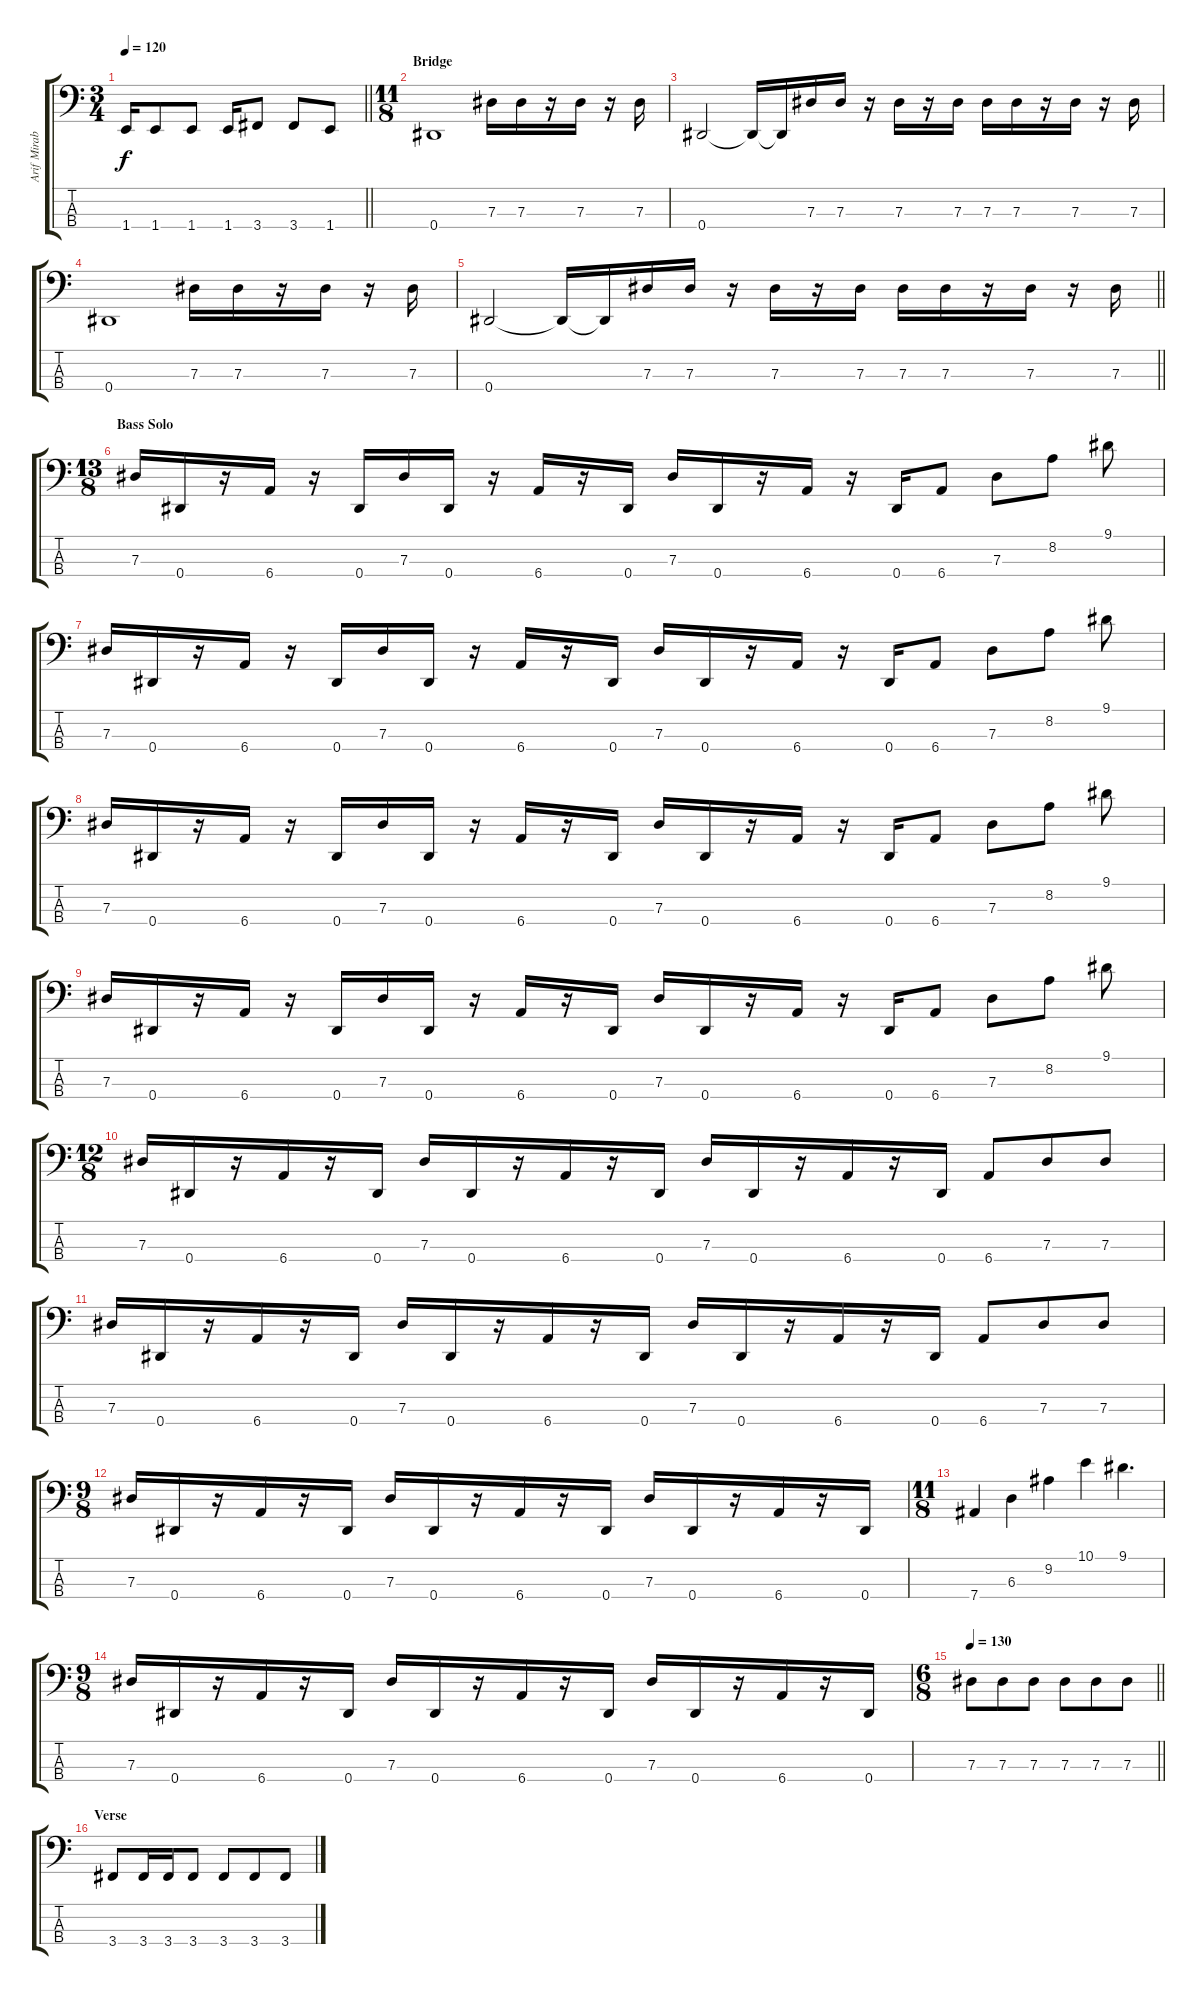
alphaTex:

\track ("Arif Mirabdolbaghi" "Arif Mirab") {instrument electricbasspick}
\staff {score tabs}
\tuning (Gb2 Db2 Ab1 Eb1) {hide}
\ts (3 4)
\tempo 120
\clef f4
\barLineRight lightlight
\ks c
1.4.16{dy f} 1.4.8 1.4.8 1.4.16 3.4.8 3.4.8 1.4.8 |
\ts (11 8)
\section ("" "Bridge")
0.4.1 7.3.16 7.3.16 r.16 7.3.16 r.16 7.3.16 |
0.4.2 0.4{t}.16 0.4{t}.16 7.3.16 7.3.16 r.16 7.3.16 r.16 7.3.16 7.3.16 7.3.16 r.16 7.3.16 r.16 7.3.16 |
0.4.1 7.3.16 7.3.16 r.16 7.3.16 r.16 7.3.16 |
\barLineRight lightlight
0.4.2 0.4{t}.16 0.4{t}.16 7.3.16 7.3.16 r.16 7.3.16 r.16 7.3.16 7.3.16 7.3.16 r.16 7.3.16 r.16 7.3.16 |
\ts (13 8)
\section ("" "Bass Solo")
7.3.16{volume 16 instrument slapbass1} 0.4.16 r.16 6.4.16 r.16 0.4.16 7.3.16 0.4.16 r.16 6.4.16 r.16 0.4.16 7.3.16 0.4.16 r.16 6.4.16 r.16 0.4.16 6.4.8 7.3.8 8.2.8 9.1.8 |
7.3.16 0.4.16 r.16 6.4.16 r.16 0.4.16 7.3.16 0.4.16 r.16 6.4.16 r.16 0.4.16 7.3.16 0.4.16 r.16 6.4.16 r.16 0.4.16 6.4.8 7.3.8 8.2.8 9.1.8 |
7.3.16 0.4.16 r.16 6.4.16 r.16 0.4.16 7.3.16 0.4.16 r.16 6.4.16 r.16 0.4.16 7.3.16 0.4.16 r.16 6.4.16 r.16 0.4.16 6.4.8 7.3.8 8.2.8 9.1.8 |
7.3.16 0.4.16 r.16 6.4.16 r.16 0.4.16 7.3.16 0.4.16 r.16 6.4.16 r.16 0.4.16 7.3.16 0.4.16 r.16 6.4.16 r.16 0.4.16 6.4.8 7.3.8 8.2.8 9.1.8 |
\ts (12 8)
7.3.16{volume 9 instrument electricbasspick} 0.4.16 r.16 6.4.16 r.16 0.4.16 7.3.16 0.4.16 r.16 6.4.16 r.16 0.4.16 7.3.16 0.4.16 r.16 6.4.16 r.16 0.4.16 6.4.8 7.3.8 7.3.8 |
7.3.16 0.4.16 r.16 6.4.16 r.16 0.4.16 7.3.16 0.4.16 r.16 6.4.16 r.16 0.4.16 7.3.16 0.4.16 r.16 6.4.16 r.16 0.4.16 6.4.8 7.3.8 7.3.8 |
\ts (9 8)
7.3.16 0.4.16 r.16 6.4.16 r.16 0.4.16 7.3.16 0.4.16 r.16 6.4.16 r.16 0.4.16 7.3.16 0.4.16 r.16 6.4.16 r.16 0.4.16 |
\ts (11 8)
7.4.4 6.3.4 9.2.4 10.1.4 9.1.4{d} |
\ts (9 8)
7.3.16 0.4.16 r.16 6.4.16 r.16 0.4.16 7.3.16 0.4.16 r.16 6.4.16 r.16 0.4.16 7.3.16 0.4.16 r.16 6.4.16 r.16 0.4.16 |
\ts (6 8)
\tempo 130
\barLineRight lightlight
7.3.8 7.3.8 7.3.8 7.3.8 7.3.8 7.3.8 |
\section ("" "Verse")
3.4.8 3.4.16 3.4.16 3.4.8 3.4.8 3.4.8 3.4.8
